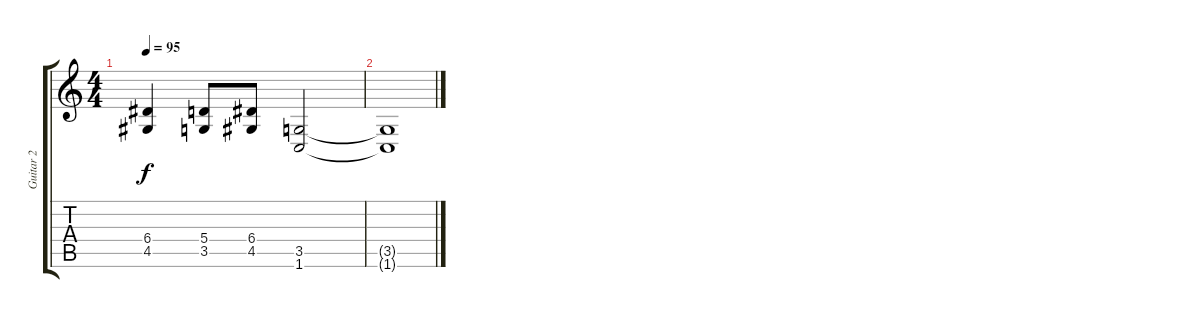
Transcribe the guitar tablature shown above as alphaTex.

\track ("Guitar 2" "Guitar 2") {instrument distortionguitar}
\staff {score tabs}
\tuning (B3 Gb3 D3 A2 E2 B1) {hide}
\ts (4 4)
\tempo 95
\clef g2
\ks c
(6.4 4.5).4{dy f} (5.4 3.5).8 (6.4 4.5).8 (3.5 1.6).2 |
(3.5{t} 1.6{t}).1
